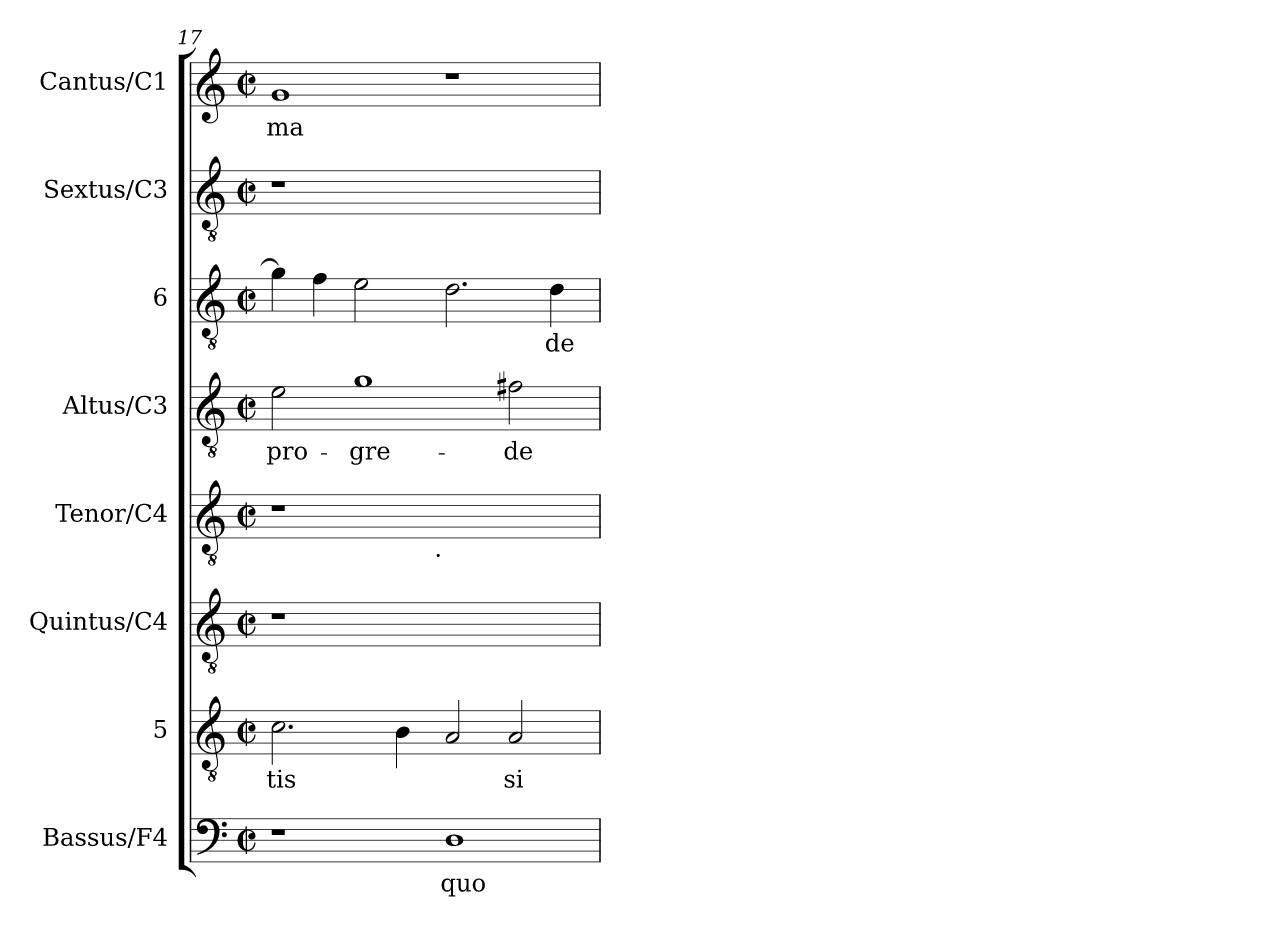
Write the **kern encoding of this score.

**kern	**text	**kern	**text	**kern	**kern	**kern	**text	**kern	**text	**kern	**kern	**text
*part8	*part8	*part7	*part7	*part6	*part5	*part4	*part4	*part3	*part3	*part2	*part1	*part1
*staff8	*staff8	*staff7	*staff7	*staff6	*staff5	*staff4	*staff4	*staff3	*staff3	*staff2	*staff1	*staff1
*I"Bassus/F4	*	*I"5	*	*I"Quintus/C4	*I"Tenor/C4	*I"Altus/C3	*	*I"6	*	*I"Sextus/C3	*I"Cantus/C1	*
*I'B	*	*	*	*	*I'T	*I'A	*	*	*	*	*I'C	*
*clefF4	*	*clefGv2	*	*clefGv2	*clefGv2	*clefGv2	*	*clefGv2	*	*clefGv2	*clefG2	*
*k[]	*	*k[]	*	*k[]	*k[]	*k[]	*	*k[]	*	*k[]	*k[]	*
*C:	*	*C:	*	*C:	*C:	*C:	*	*C:	*	*C:	*C:	*
*M2/2	*	*M2/2	*	*M2/2	*M2/2	*M2/2	*	*M2/2	*	*M2/2	*M2/2	*
*met(c|)	*	*met(c|)	*	*met(c|)	*met(c|)	*met(c|)	*	*met(c|)	*	*met(c|)	*met(c|)	*
=17	=17	=17	=17	=17	=17	=17	=17	=17	=17	=17	=17	=17
!	!	!	!LO:LY:b:cj	!	!	!	!LO:LY:b:cj	!	!LO:LY:b:cj	!	!	!LO:LY:b:cj
*	*	*	*	*	*^	*	*	*	*	*	*	*
1r	.	2.c\	-tis-	1r	1r	2ryy	2e\	pro-	4g\]	--	1r	1g	-ma
!	!	!	!	!	!	!	!	!	!	!LO:LY:b:cj	!	!	!
.	.	.	.	.	.	.	.	.	4f\	--	.	.	.
!	!	!	!	!	!	!	!	!LO:LY:b:cj	!	!LO:LY:b:cj	!	!	!
.	.	.	.	.	.	4...ryy	1g	-gre-	2e\	--	.	.	.
!	!	!	!LO:LY:b:cj	!	!	!	!	!	!	!	!	!	!
.	.	4B\	--	.	.	.	.	.	.	.	.	.	.
!	!	!	!	!	!	!LO:TX:b:t=.	!	!	!	!	!	!	!
.	.	.	.	.	.	1ryy	.	.	.	.	.	.	.
!	!LO:LY:b:cj	!	!LO:LY:b:cj	!	!	!	!	!	!	!LO:LY:b:cj	!	!	!
1D	quo	2A/	--	1ryy	1ryy	.	.	.	2.d\	--	1ryy	1r	.
!	!	!	!LO:LY:b:cj	!	!	!	!	!LO:LY:b:cj	!	!	!	!	!
.	.	2A/	-si-	.	.	.	2f#X\	-de-	.	.	.	.	.
!	!	!	!	!	!	!	!	!	!	!LO:LY:b:cj	!	!	!
.	.	.	.	.	.	.	.	.	4d\	-de-	.	.	.
.	.	.	.	.	.	32ryy	.	.	.	.	.	.	.
*	*	*	*	*	*v	*v	*	*	*	*	*	*	*
=	=	=	=	=	=	=	=	=	=	=	=	=
*-	*-	*-	*-	*-	*-	*-	*-	*-	*-	*-	*-	*-
